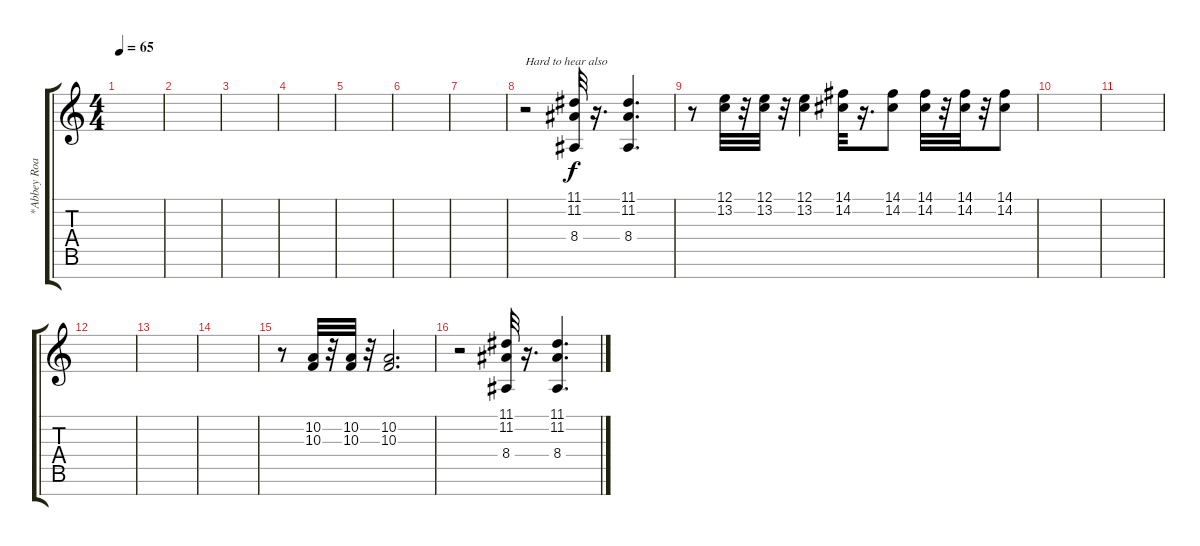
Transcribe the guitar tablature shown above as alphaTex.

\track ("*Abbey Road Orchestra* Brass II" "*Abbey Roa") {instrument trombone}
\staff {score tabs}
\tuning (E4 B3 G3 D3 A2 E2 B1) {hide}
\ts (4 4)
\tempo 65
\clef g2
\ks c
|
|
|
|
|
|
|
r.2{txt "Hard to hear also" volume 9} (11.1 11.2 8.4).32 r.16{d} (11.1 11.2 8.4).4{d} |
r.8 (12.1 13.2).32 r.32 (12.1 13.2).32 r.32 (12.1 13.2).4 (14.1 14.2).32 r.16{d} (14.1 14.2).8 (14.1 14.2).32 r.32 (14.1 14.2).32 r.32 (14.1 14.2).8 |
|
|
|
|
|
r.8 (10.2 10.3).32 r.32 (10.2 10.3).32 r.32 (10.2 10.3).2{d} |
r.2 (11.1 11.2 8.4).32 r.16{d} (11.1 11.2 8.4).4{d}
